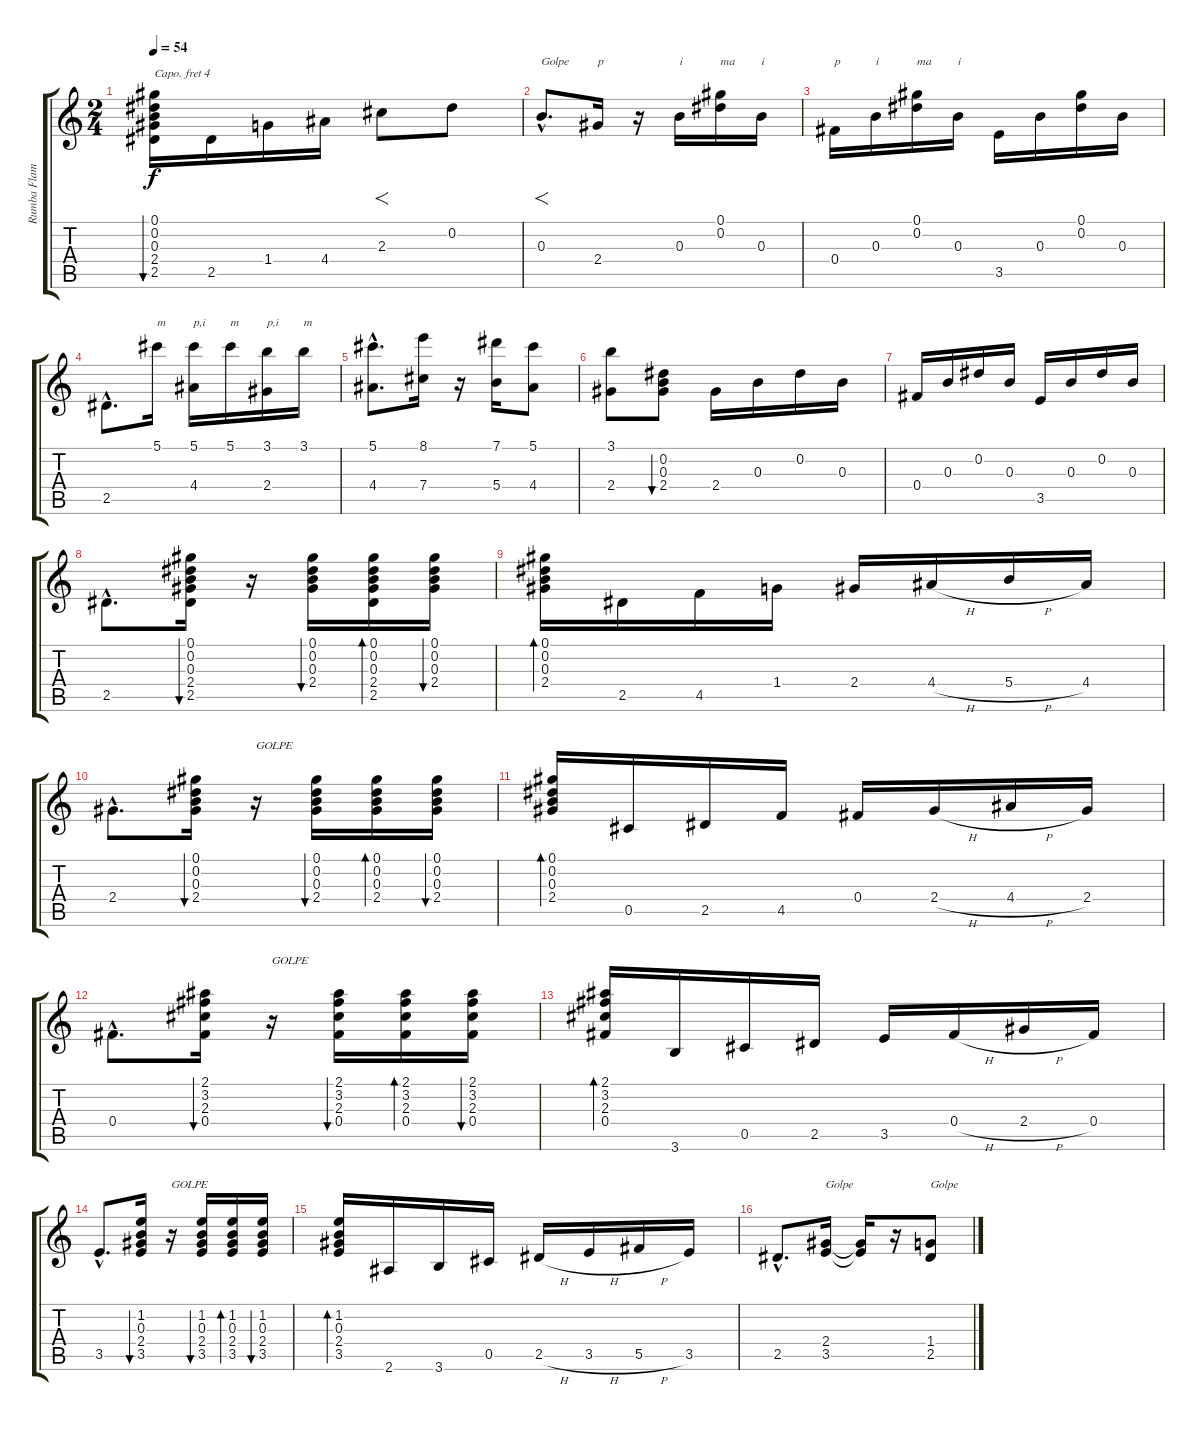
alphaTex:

\track ("Rumba Flamenca" "Rumba Flam") {instrument acousticguitarnylon}
\staff {score tabs}
\capo 4
\tuning (E4 B3 G3 D3 A2 E2) {hide}
\ts (2 4)
\tempo 54
\clef g2
\ks c
(0.1 0.2 0.3 2.4 2.5).16{bu 240 dy f} 2.5.16 1.4.16 4.4.16 2.3.8{f} 0.2.8 |
0.3{hac}.8{f d txt "Golpe"} 2.4.16{txt "p"} r.16 0.3.16{txt "i"} (0.1 0.2).16{txt "ma"} 0.3.16{txt "i"} |
0.4.16{txt "p"} 0.3.16{txt "i"} (0.1 0.2).16{txt "ma"} 0.3.16{txt "i"} 3.5.16 0.3.16 (0.1 0.2).16 0.3.16 |
2.5{hac}.8{d} 5.1.16{txt "m"} (5.1 4.4).16{txt "p,i"} 5.1.16{txt "m"} (3.1 2.4).16{txt "p,i"} 3.1.16{txt "m"} |
(5.1{hac} 4.4{hac}).8{d} (8.1 7.4).16 r.16 (7.1 5.4).16 (5.1 4.4).8 |
(3.1 2.4).8 (0.2 0.3 2.4).8{bu 240} 2.4.16 0.3.16 0.2.16 0.3.16 |
0.4.16 0.3.16 0.2.16 0.3.16 3.5.16 0.3.16 0.2.16 0.3.16 |
2.5{hac}.8{d} (0.1 0.2 0.3 2.4 2.5).16{bu 240} r.16 (0.1 0.2 0.3 2.4).16{bu 240} (0.1 0.2 0.3 2.4 2.5).16{bd 240} (0.1 0.2 0.3 2.4).16{bu 240} |
(0.1 0.2 0.3 2.4).16{bd 240} 2.5.16 4.5.16 1.4.16 2.4.16 4.4{h}.16 5.4{h}.16 4.4.16 |
2.4{hac}.8{d} (0.1 0.2 0.3 2.4).16{bu 240} r.16{txt "GOLPE"} (0.1 0.2 0.3 2.4).16{bu 240} (0.1 0.2 0.3 2.4).16{bd 240} (0.1 0.2 0.3 2.4).16{bu 240} |
(0.1 0.2 0.3 2.4).16{bd 240} 0.5.16 2.5.16 4.5.16 0.4.16 2.4{h}.16 4.4{h}.16 2.4.16 |
0.4{hac}.8{d} (2.1 3.2 2.3 0.4).16{bu 240} r.16{txt "GOLPE"} (2.1 3.2 2.3 0.4).16{bu 240} (2.1 3.2 2.3 0.4).16{bd 240} (2.1 3.2 2.3 0.4).16{bu 240} |
(2.1 3.2 2.3 0.4).16{bd 240} 3.6.16 0.5.16 2.5.16 3.5.16 0.4{h}.16 2.4{h}.16 0.4.16 |
3.5{hac}.8{d} (1.2 0.3 2.4 3.5).16{bu 240} r.16{txt "GOLPE"} (1.2 0.3 2.4 3.5).16{bu 240} (1.2 0.3 2.4 3.5).16{bd 240} (1.2 0.3 2.4 3.5).16{bu 240} |
(1.2 0.3 2.4 3.5).16{bd 240} 2.6.16 3.6.16 0.5.16 2.5{h}.16 3.5{h}.16 5.5{h}.16 3.5.16 |
2.5{hac}.8{d} (2.4 3.5).16{txt "Golpe"} (2.4{t} 3.5{t}).16 r.16 (1.4 2.5).8{txt "Golpe"}
